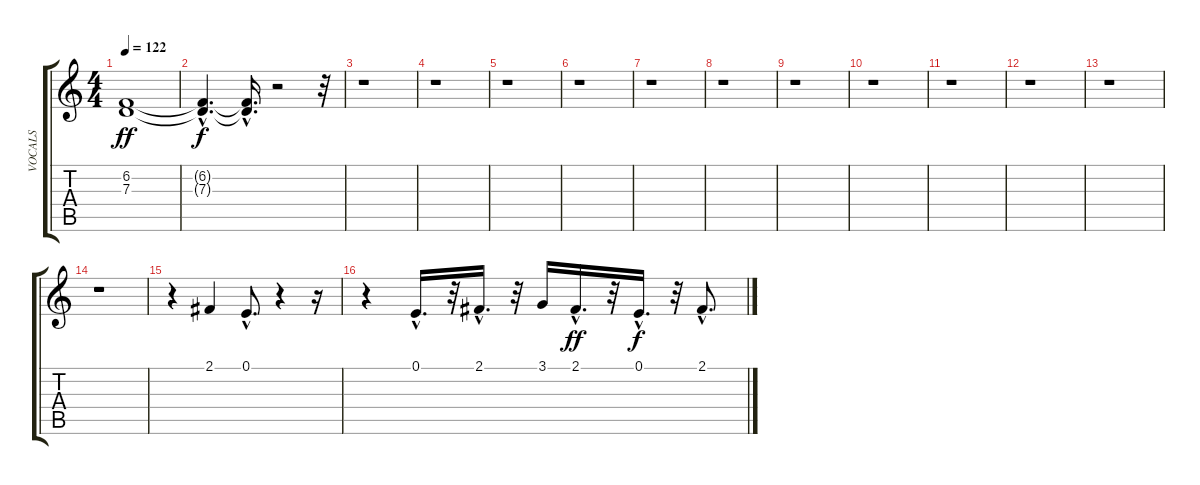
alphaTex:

\track ("VOCALS" "VOCALS") {instrument synthvoice}
\staff {score tabs}
\tuning (E4 B3 G3 D3 A2 E2) {hide}
\ts (4 4)
\tempo 122
\clef g2
\ks c
(6.2 7.3).1{dy ff} |
(6.2{hac t} 7.3{hac t}).4{d dy f} (6.2{hac t} 7.3{hac t}).16{d} r.2 r.32 |
r.1 |
r.1 |
r.1 |
r.1 |
r.1 |
r.1 |
r.1 |
r.1 |
r.1 |
r.1 |
r.1 |
r.1 |
r.4 2.1.4 0.1{hac}.8{d} r.4 r.16 |
r.4 0.1{hac}.16{d} r.32 2.1{hac}.16{d} r.32 3.1.16 2.1{hac}.16{d dy ff} r.32 0.1{hac}.16{d dy f} r.32 2.1{hac}.8{d}
